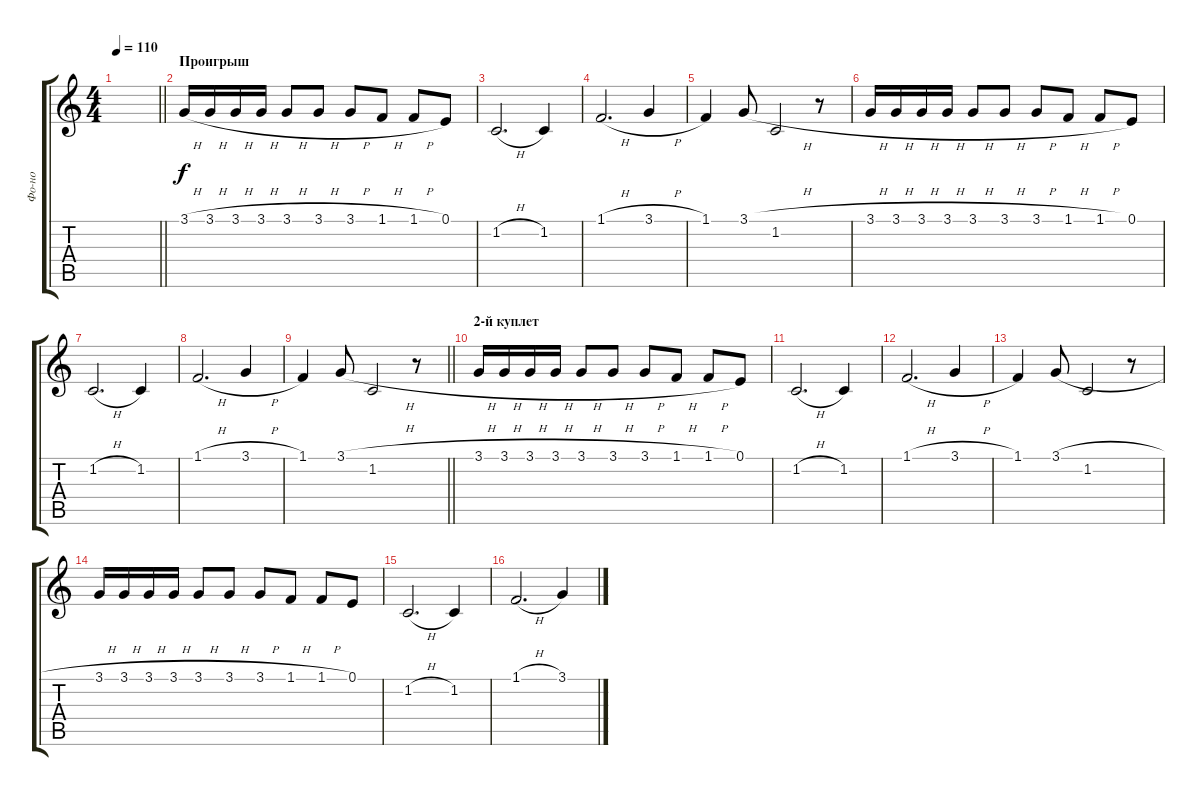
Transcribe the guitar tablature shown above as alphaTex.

\track ("Фо-но" "Фо-но") {instrument sitar}
\staff {score tabs}
\tuning (E4 B3 G3 D3 A2 E2) {hide}
\ts (4 4)
\tempo 110
\clef g2
\barLineRight lightlight
\ks c
|
\section ("" "Проигрыш")
3.1{h}.16 3.1{h}.16 3.1{h}.16 3.1{h}.16 3.1{h}.8 3.1{h}.8 3.1{h}.8 1.1{h}.8 1.1{h}.8 0.1.8 |
1.2{h}.2{d} 1.2.4 |
1.1{h}.2{d} 3.1{h}.4 |
1.1.4 3.1{h}.8 1.2.2 r.8 |
3.1{h}.16 3.1{h}.16 3.1{h}.16 3.1{h}.16 3.1{h}.8 3.1{h}.8 3.1{h}.8 1.1{h}.8 1.1{h}.8 0.1.8 |
1.2{h}.2{d} 1.2.4 |
1.1{h}.2{d} 3.1{h}.4 |
\barLineRight lightlight
1.1.4 3.1{h}.8 1.2.2 r.8 |
\section ("" "2-й куплет")
3.1{h}.16 3.1{h}.16 3.1{h}.16 3.1{h}.16 3.1{h}.8 3.1{h}.8 3.1{h}.8 1.1{h}.8 1.1{h}.8 0.1.8 |
1.2{h}.2{d} 1.2.4 |
1.1{h}.2{d} 3.1{h}.4 |
1.1.4 3.1{h}.8 1.2.2 r.8 |
3.1{h}.16 3.1{h}.16 3.1{h}.16 3.1{h}.16 3.1{h}.8 3.1{h}.8 3.1{h}.8 1.1{h}.8 1.1{h}.8 0.1.8 |
1.2{h}.2{d} 1.2.4 |
1.1{h}.2{d} 3.1{h}.4
